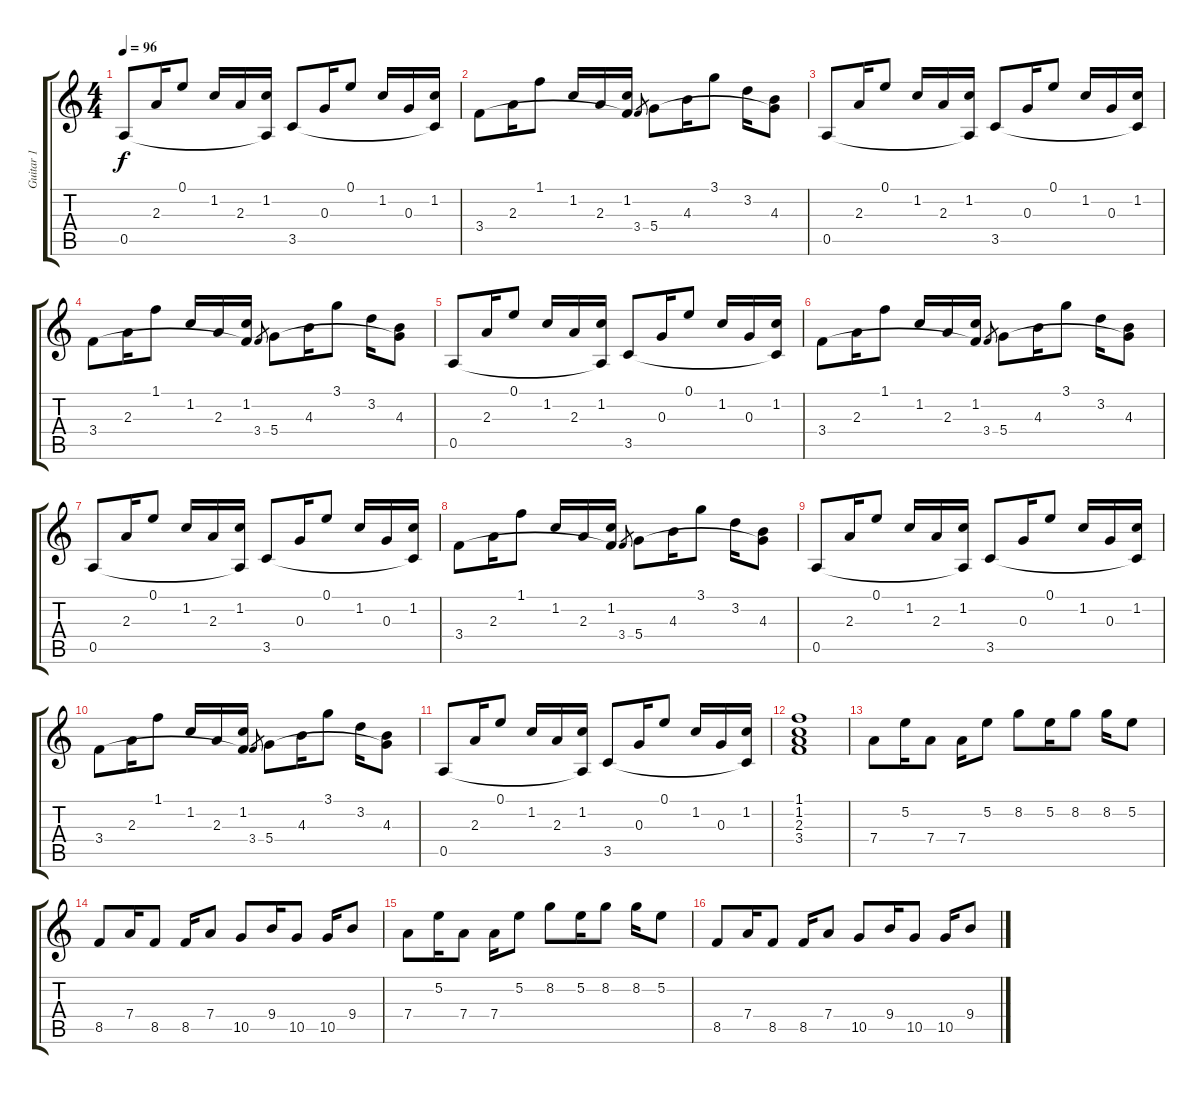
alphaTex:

\track ("Guitar 1" "Guitar 1") {instrument overdrivenguitar}
\staff {score tabs}
\tuning (E4 B3 G3 D3 A2 E2) {hide}
\ts (4 4)
\tempo 96
\clef g2
\ks c
0.5.8{dy f volume 10 instrument electricguitarjazz} 2.3.16 0.1.8 1.2.16 2.3.16 (1.2 0.5{t}).16 3.5.8 0.3.16 0.1.8 1.2.16 0.3.16 (1.2 3.5{t}).16 |
3.4.8 2.3.16 1.1.8 1.2.16 2.3.16 (1.2 3.4{t}).16 3.4.8{gr} 5.4.8 4.3.16 3.1.8 3.2.16 (4.3 5.4{t}).8 |
0.5.8 2.3.16 0.1.8 1.2.16 2.3.16 (1.2 0.5{t}).16 3.5.8 0.3.16 0.1.8 1.2.16 0.3.16 (1.2 3.5{t}).16 |
3.4.8 2.3.16 1.1.8 1.2.16 2.3.16 (1.2 3.4{t}).16 3.4.8{gr} 5.4.8 4.3.16 3.1.8 3.2.16 (4.3 5.4{t}).8 |
0.5.8 2.3.16 0.1.8 1.2.16 2.3.16 (1.2 0.5{t}).16 3.5.8 0.3.16 0.1.8 1.2.16 0.3.16 (1.2 3.5{t}).16 |
3.4.8 2.3.16 1.1.8 1.2.16 2.3.16 (1.2 3.4{t}).16 3.4.8{gr} 5.4.8 4.3.16 3.1.8 3.2.16 (4.3 5.4{t}).8 |
0.5.8 2.3.16 0.1.8 1.2.16 2.3.16 (1.2 0.5{t}).16 3.5.8 0.3.16 0.1.8 1.2.16 0.3.16 (1.2 3.5{t}).16 |
3.4.8 2.3.16 1.1.8 1.2.16 2.3.16 (1.2 3.4{t}).16 3.4.8{gr} 5.4.8 4.3.16 3.1.8 3.2.16 (4.3 5.4{t}).8 |
0.5.8 2.3.16 0.1.8 1.2.16 2.3.16 (1.2 0.5{t}).16 3.5.8 0.3.16 0.1.8 1.2.16 0.3.16 (1.2 3.5{t}).16 |
3.4.8 2.3.16 1.1.8 1.2.16 2.3.16 (1.2 3.4{t}).16 3.4.8{gr} 5.4.8 4.3.16 3.1.8 3.2.16 (4.3 5.4{t}).8 |
0.5.8 2.3.16 0.1.8 1.2.16 2.3.16 (1.2 0.5{t}).16 3.5.8 0.3.16 0.1.8 1.2.16 0.3.16 (1.2 3.5{t}).16 |
(1.1 1.2 2.3 3.4).1 |
7.4.8{instrument overdrivenguitar} 5.2.16 7.4.8 7.4.16 5.2.8 8.2.8 5.2.16 8.2.8 8.2.16 5.2.8 |
8.5.8 7.4.16 8.5.8 8.5.16 7.4.8 10.5.8 9.4.16 10.5.8 10.5.16 9.4.8 |
7.4.8 5.2.16 7.4.8 7.4.16 5.2.8 8.2.8 5.2.16 8.2.8 8.2.16 5.2.8 |
8.5.8 7.4.16 8.5.8 8.5.16 7.4.8 10.5.8 9.4.16 10.5.8 10.5.16 9.4.8
